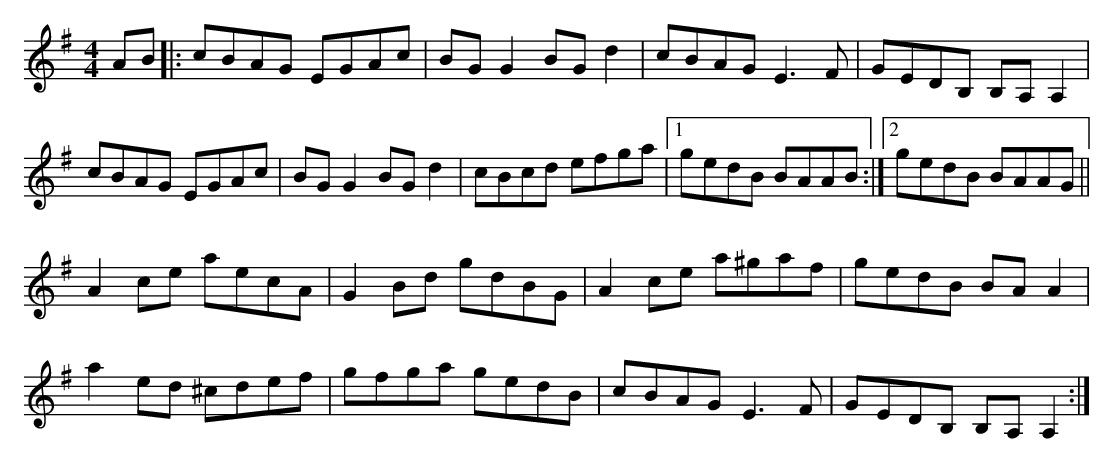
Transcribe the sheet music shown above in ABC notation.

X:1
M:4/4
K:Ador
AB|:cBAG EGAc|BG G2 BGd2|cBAG E3F|GEDB, B,A,A,2|
cBAG EGAc|BG G2 BGd2|cBcd efga|1 gedB BAAB:|2 gedB BAAG||
A2ce aecA|G2Bd gdBG|A2ce a^gaf|gedB BAA2|
a2ed ^cdef|gfga gedB|cBAG E3F|GEDB, B,A,A,2:|
